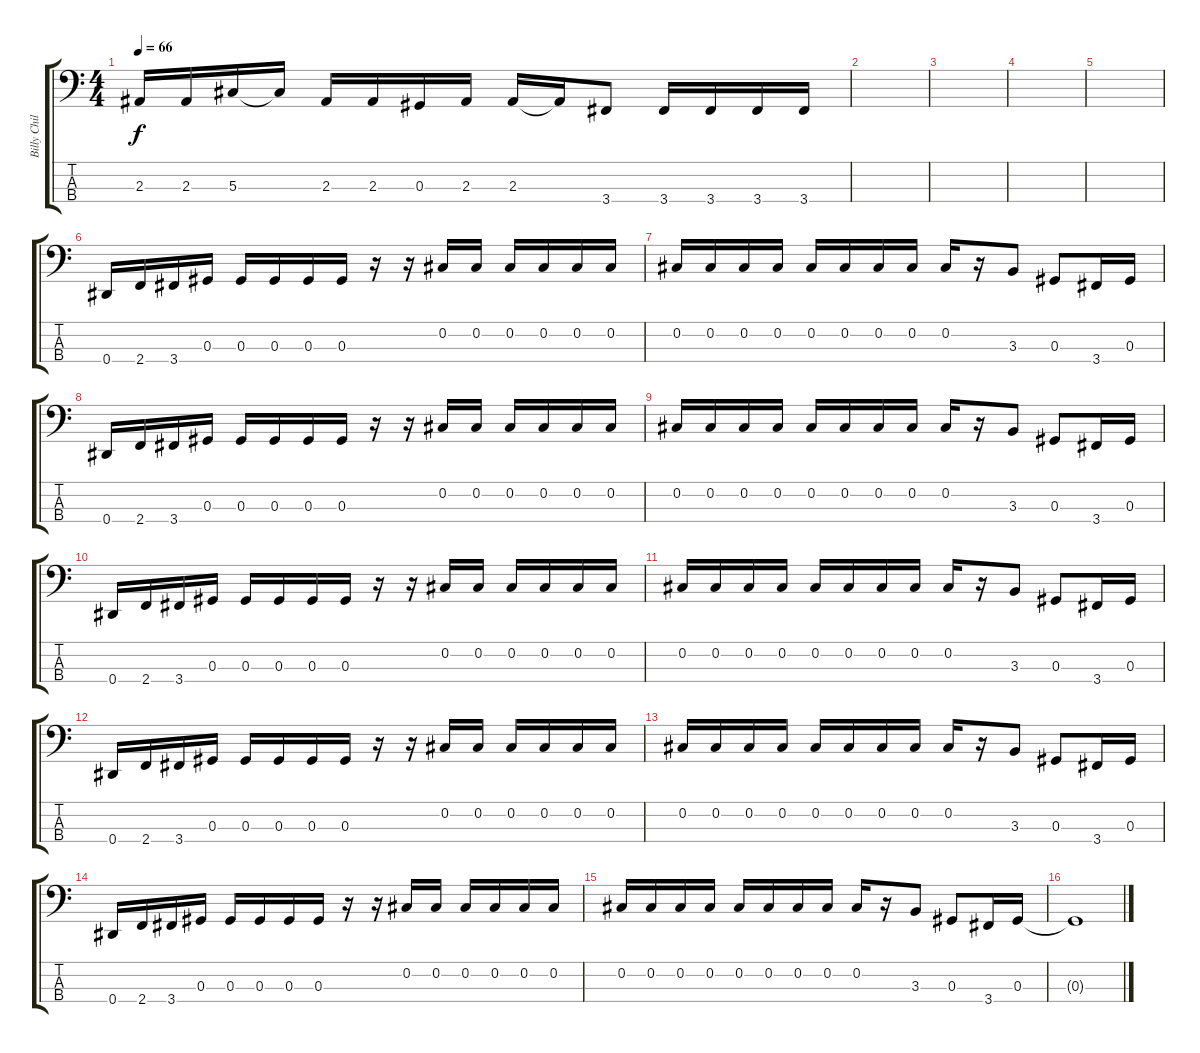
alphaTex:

\track ("Billy Childs" "Billy Chil") {instrument electricbasspick}
\staff {score tabs}
\tuning (Gb2 Db2 Ab1 Eb1) {hide}
\ts (4 4)
\tempo 66
\clef f4
\ks c
2.3.16{dy f} 2.3.16 5.3.16 5.3{t}.16 2.3.16 2.3.16 0.3.16 2.3.16 2.3.16 2.3{t}.16 3.4.8 3.4.16 3.4.16 3.4.16 3.4.16 |
|
|
|
|
0.4.16 2.4.16 3.4.16 0.3.16 0.3.16 0.3.16 0.3.16 0.3.16 r.16 r.16 0.2.16 0.2.16 0.2.16 0.2.16 0.2.16 0.2.16 |
0.2.16 0.2.16 0.2.16 0.2.16 0.2.16 0.2.16 0.2.16 0.2.16 0.2.16 r.16 3.3.8 0.3.8 3.4.16 0.3.16 |
0.4.16 2.4.16 3.4.16 0.3.16 0.3.16 0.3.16 0.3.16 0.3.16 r.16 r.16 0.2.16 0.2.16 0.2.16 0.2.16 0.2.16 0.2.16 |
0.2.16 0.2.16 0.2.16 0.2.16 0.2.16 0.2.16 0.2.16 0.2.16 0.2.16 r.16 3.3.8 0.3.8 3.4.16 0.3.16 |
0.4.16 2.4.16 3.4.16 0.3.16 0.3.16 0.3.16 0.3.16 0.3.16 r.16 r.16 0.2.16 0.2.16 0.2.16 0.2.16 0.2.16 0.2.16 |
0.2.16 0.2.16 0.2.16 0.2.16 0.2.16 0.2.16 0.2.16 0.2.16 0.2.16 r.16 3.3.8 0.3.8 3.4.16 0.3.16 |
0.4.16 2.4.16 3.4.16 0.3.16 0.3.16 0.3.16 0.3.16 0.3.16 r.16 r.16 0.2.16 0.2.16 0.2.16 0.2.16 0.2.16 0.2.16 |
0.2.16 0.2.16 0.2.16 0.2.16 0.2.16 0.2.16 0.2.16 0.2.16 0.2.16 r.16 3.3.8 0.3.8 3.4.16 0.3.16 |
0.4.16 2.4.16 3.4.16 0.3.16 0.3.16 0.3.16 0.3.16 0.3.16 r.16 r.16 0.2.16 0.2.16 0.2.16 0.2.16 0.2.16 0.2.16 |
0.2.16 0.2.16 0.2.16 0.2.16 0.2.16 0.2.16 0.2.16 0.2.16 0.2.16 r.16 3.3.8 0.3.8 3.4.16 0.3.16 |
0.3{t}.1
